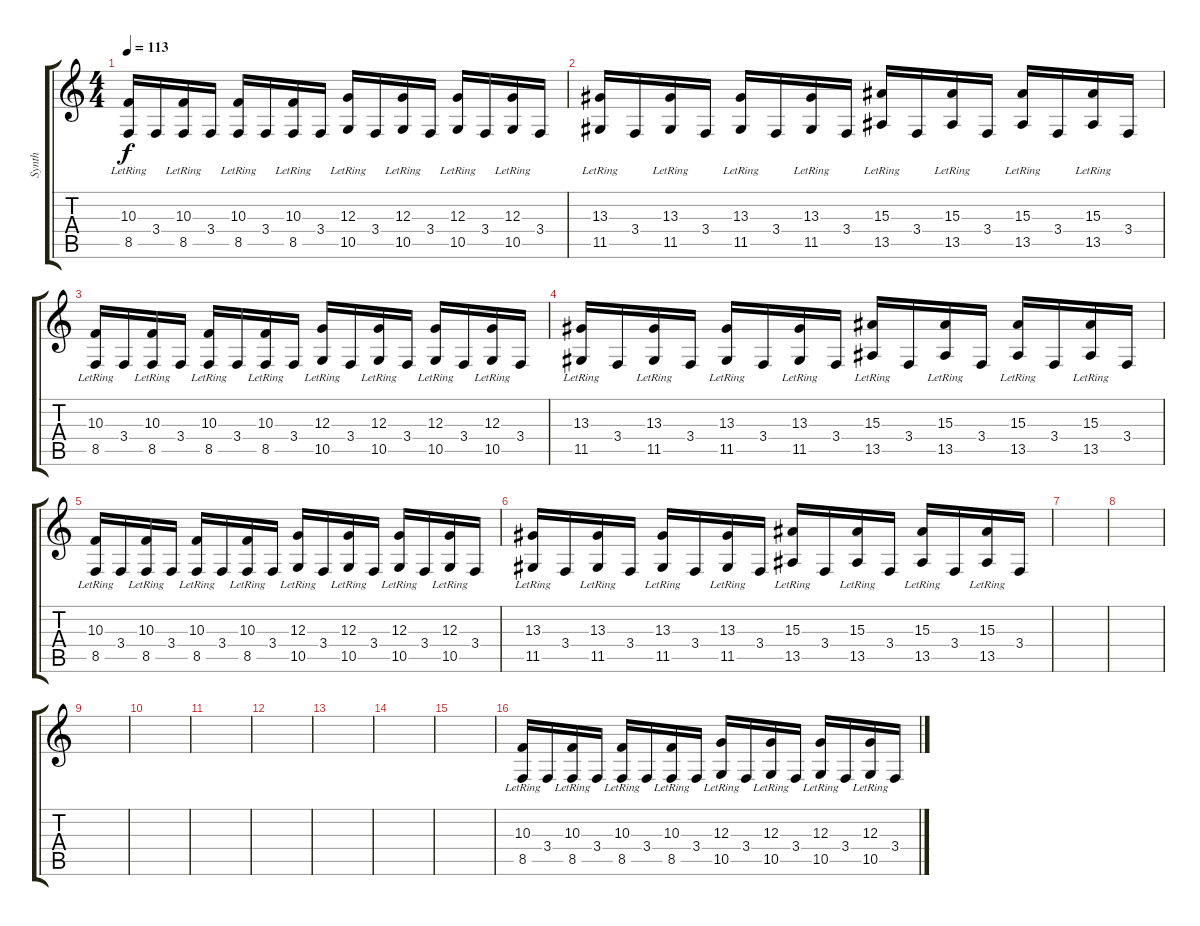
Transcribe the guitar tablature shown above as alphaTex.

\track ("Synth" "Synth") {instrument lead2sawtooth}
\staff {score tabs}
\tuning (E4 B3 G3 D3 A2 E2) {hide}
\ts (4 4)
\tempo 113
\clef g2
\ks c
(10.3{lr} 8.5).16{dy f} 3.4.16 (10.3{lr} 8.5).16 3.4.16 (10.3{lr} 8.5).16 3.4.16 (10.3{lr} 8.5).16 3.4.16 (12.3{lr} 10.5).16 3.4.16 (12.3{lr} 10.5).16 3.4.16 (12.3{lr} 10.5).16 3.4.16 (12.3{lr} 10.5).16 3.4.16 |
(13.3{lr} 11.5).16 3.4.16 (13.3{lr} 11.5).16 3.4.16 (13.3{lr} 11.5).16 3.4.16 (13.3{lr} 11.5).16 3.4.16 (15.3{lr} 13.5).16 3.4.16 (15.3{lr} 13.5).16 3.4.16 (15.3{lr} 13.5).16 3.4.16 (15.3{lr} 13.5).16 3.4.16 |
(10.3{lr} 8.5).16 3.4.16 (10.3{lr} 8.5).16 3.4.16 (10.3{lr} 8.5).16 3.4.16 (10.3{lr} 8.5).16 3.4.16 (12.3{lr} 10.5).16 3.4.16 (12.3{lr} 10.5).16 3.4.16 (12.3{lr} 10.5).16 3.4.16 (12.3{lr} 10.5).16 3.4.16 |
(13.3{lr} 11.5).16 3.4.16 (13.3{lr} 11.5).16 3.4.16 (13.3{lr} 11.5).16 3.4.16 (13.3{lr} 11.5).16 3.4.16 (15.3{lr} 13.5).16 3.4.16 (15.3{lr} 13.5).16 3.4.16 (15.3{lr} 13.5).16 3.4.16 (15.3{lr} 13.5).16 3.4.16 |
(10.3{lr} 8.5).16 3.4.16 (10.3{lr} 8.5).16 3.4.16 (10.3{lr} 8.5).16 3.4.16 (10.3{lr} 8.5).16 3.4.16 (12.3{lr} 10.5).16 3.4.16 (12.3{lr} 10.5).16 3.4.16 (12.3{lr} 10.5).16 3.4.16 (12.3{lr} 10.5).16 3.4.16 |
(13.3{lr} 11.5).16{volume 0} 3.4.16 (13.3{lr} 11.5).16 3.4.16 (13.3{lr} 11.5).16 3.4.16 (13.3{lr} 11.5).16 3.4.16 (15.3{lr} 13.5).16 3.4.16 (15.3{lr} 13.5).16 3.4.16 (15.3{lr} 13.5).16 3.4.16 (15.3{lr} 13.5).16 3.4.16 |
|
|
|
|
|
|
|
|
|
(10.3{lr} 8.5).16{volume 10} 3.4.16 (10.3{lr} 8.5).16 3.4.16 (10.3{lr} 8.5).16 3.4.16 (10.3{lr} 8.5).16 3.4.16 (12.3{lr} 10.5).16 3.4.16 (12.3{lr} 10.5).16 3.4.16 (12.3{lr} 10.5).16 3.4.16 (12.3{lr} 10.5).16 3.4.16
